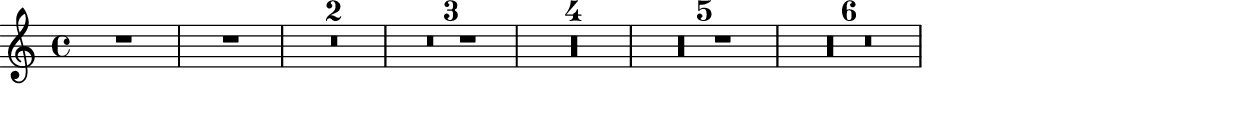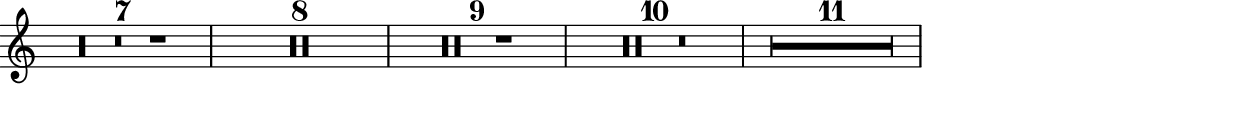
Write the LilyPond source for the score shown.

%% Generated by lilypond-book
%% Options: [exampleindent=10.16\mm,indent=0\mm,line-width=160\mm,paper-height=845.047\pt,paper-width=597.508\pt,papersize='(cons (* 597.508 pt) (* 845.047 pt))]
\include "lilypond-book-preamble.ly"


% ****************************************************************
% Start cut-&-pastable-section
% ****************************************************************

#(ly:set-option 'eps-box-padding 3.000000)



\paper {
  #(set-paper-size '(cons (* 597.508 pt) (* 845.047 pt)))
  indent = 0\mm
  line-width = 160\mm
  % offset the left padding, also add 1mm as lilypond creates cropped
  % images with a little space on the right
  line-width = #(- line-width (* mm  3.000000) (* mm 1))
}

\layout {
  
}




% ****************************************************************
% ly snippet:
% ****************************************************************
\sourcefilename "/lilypond-2.25.16/input/regression/mm-rests2.ly"
\sourcefileline 0

\version "2.16.0"

\header{
  texidoc="
If @code{Score.skipBars} is set,
the signs for four, two, and one measure rest are combined to
produce the graphical representation of rests for up to 10 bars.
The number of bars will be written above the sign.
"
}

thenotes =  \relative cis' {
  \set Score.skipBars = ##t
  \time 4/4
  R1 |
  R1*1 |
  R1*2 |
  R1*3 |
  R1*4 |
  R1*5 |
  R1*6 |
  R1*7 |
  R1*8 |
  R1*9 |
  R1*10 |
  R1*11 | 
}

<< \context Staff \thenotes

 >>





% ****************************************************************
% end ly snippet
% ****************************************************************
